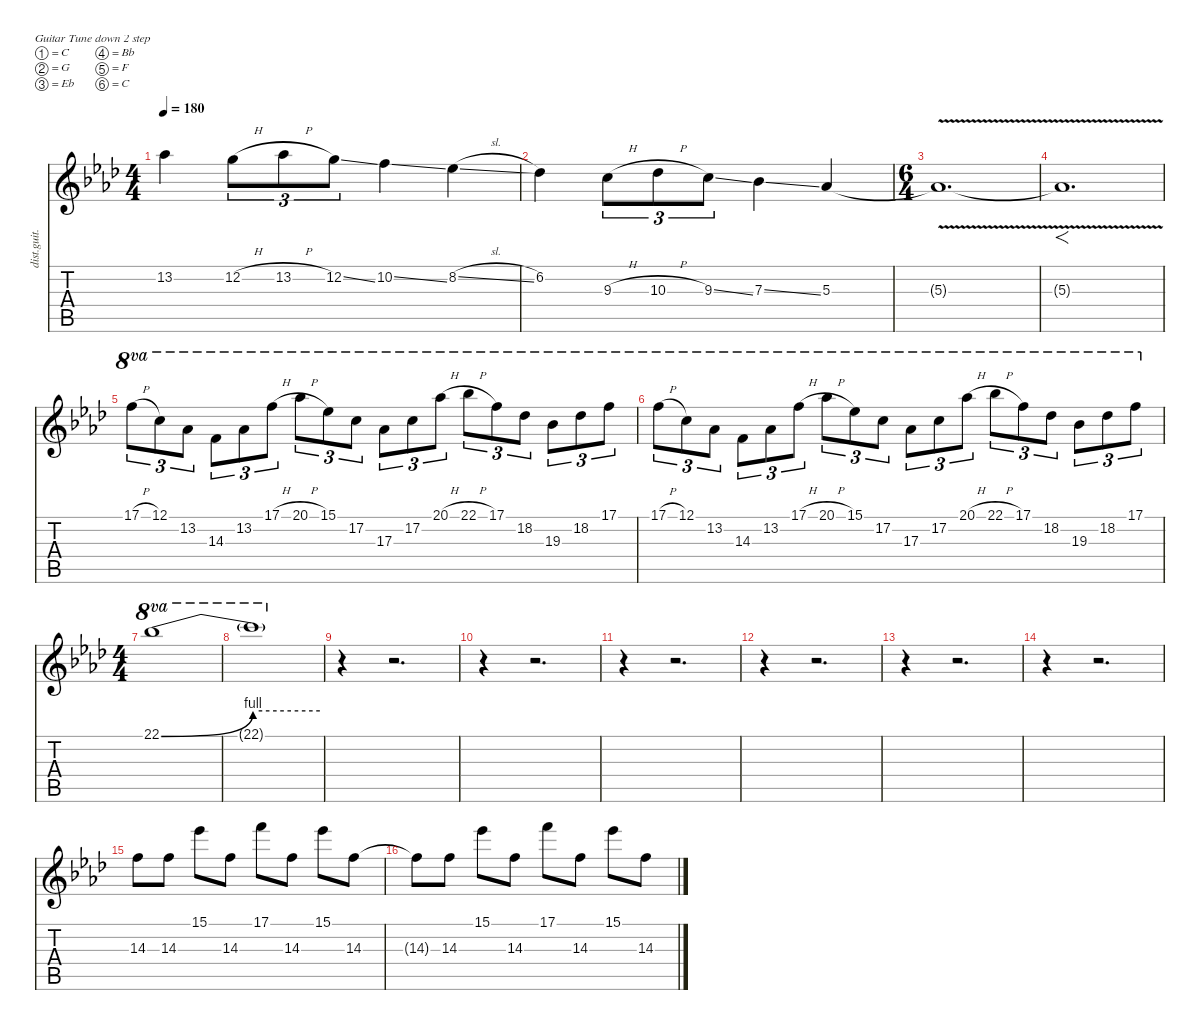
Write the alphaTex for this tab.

\defaultSystemsLayout 4
\hideDynamics
\bracketExtendMode nobrackets
\track ("Sam" "dist.guit.") {mute instrument distortionguitar}
\staff {score tabs}
\tuning (C4 G3 Eb3 Bb2 F2 C2)
\ts (4 4)
\tempo 180
\clef g2
\ks fminor
13.2{acc b}.4{dy f beam Down} 12.2{h acc forcenatural}.8{tu (3 2) beam Down} 13.2{h acc b}.8{tu (3 2) beam Down} 12.2{ss acc forcenatural}.8{tu (3 2) beam Down} 10.2{ss acc forcenatural}.4{beam Down} 8.2{sl acc b}.4{beam Down} |
6.2{acc b}.4{beam Down} 9.3{h acc forcenatural}.8{tu (3 2) beam Down} 10.3{h acc b}.8{tu (3 2) beam Down} 9.3{ss acc forcenatural}.8{tu (3 2) beam Down} 7.3{ss acc b}.4{beam Down} 5.3{acc b}.4{beam Up} |
\ts (6 4)
\beaming (8 6 6)
5.3{v t acc b}.1{d beam Up} |
5.3{v t acc b}.1{f d beam Up} |
17.1{h acc forcenatural}.8{tu (3 2) ot 8va beam Down} 12.1{acc forcenatural}.8{tu (3 2) ot 8va beam Down} 13.2{acc b}.8{tu (3 2) ot 8va beam Down} 14.3{acc forcenatural}.8{tu (3 2) ot 8va beam Down} 13.2{acc b}.8{tu (3 2) ot 8va beam Down} 17.1{h acc forcenatural}.8{tu (3 2) ot 8va beam Down} 20.1{h acc b}.8{tu (3 2) ot 8va beam Down} 15.1{acc b}.8{tu (3 2) ot 8va beam Down} 17.2{acc forcenatural}.8{tu (3 2) ot 8va beam Down} 17.3{acc b}.8{tu (3 2) ot 8va beam Down} 17.2{acc forcenatural}.8{tu (3 2) ot 8va beam Down} 20.1{h acc b}.8{tu (3 2) ot 8va beam Down} 22.1{h acc b}.8{tu (3 2) ot 8va beam Down} 17.1{acc forcenatural}.8{tu (3 2) ot 8va beam Down} 18.2{acc b}.8{tu (3 2) ot 8va beam Down} 19.3{acc b}.8{tu (3 2) ot 8va beam Down} 18.2{acc b}.8{tu (3 2) ot 8va beam Down} 17.1{acc forcenatural}.8{tu (3 2) ot 8va beam Down} |
17.1{h acc forcenatural}.8{tu (3 2) ot 8va beam Down} 12.1{acc forcenatural}.8{tu (3 2) ot 8va beam Down} 13.2{acc b}.8{tu (3 2) ot 8va beam Down} 14.3{acc forcenatural}.8{tu (3 2) ot 8va beam Down} 13.2{acc b}.8{tu (3 2) ot 8va beam Down} 17.1{h acc forcenatural}.8{tu (3 2) ot 8va beam Down} 20.1{h acc b}.8{tu (3 2) ot 8va beam Down} 15.1{acc b}.8{tu (3 2) ot 8va beam Down} 17.2{acc forcenatural}.8{tu (3 2) ot 8va beam Down} 17.3{acc b}.8{tu (3 2) ot 8va beam Down} 17.2{acc forcenatural}.8{tu (3 2) ot 8va beam Down} 20.1{h acc b}.8{tu (3 2) ot 8va beam Down} 22.1{h acc b}.8{tu (3 2) ot 8va beam Down} 17.1{acc forcenatural}.8{tu (3 2) ot 8va beam Down} 18.2{acc b}.8{tu (3 2) ot 8va beam Down} 19.3{acc b}.8{tu (3 2) ot 8va beam Down} 18.2{acc b}.8{tu (3 2) ot 8va beam Down} 17.1{acc forcenatural}.8{tu (3 2) ot 8va beam Down} |
\ts (4 4)
\beaming (8 2 2 2 2)
22.1{be (bend 0 0 60 4) acc b}.1{ot 8va beam Down} |
22.1{be (hold 0 4 60 4) t}.1{ot 8va beam Down} |
r.4{beam Down} r.2{d beam Down} |
r.4{beam Down} r.2{d beam Down} |
r.4{beam Down} r.2{d beam Down} |
r.4{beam Down} r.2{d beam Down} |
r.4{beam Down} r.2{d beam Down} |
r.4{beam Down} r.2{d beam Down} |
14.3{acc forcenatural}.8{beam Down} 14.3{acc forcenatural}.8{beam Down} 15.1{acc b}.8{beam Down} 14.3{acc forcenatural}.8{beam Down} 17.1{acc forcenatural}.8{beam Down} 14.3{acc forcenatural}.8{beam Down} 15.1{acc b}.8{beam Down} 14.3{acc forcenatural}.8{beam Down} |
14.3{t acc forcenatural}.8{beam Down} 14.3{acc forcenatural}.8{beam Down} 15.1{acc b}.8{beam Down} 14.3{acc forcenatural}.8{beam Down} 17.1{acc forcenatural}.8{beam Down} 14.3{acc forcenatural}.8{beam Down} 15.1{acc b}.8{beam Down} 14.3{acc forcenatural}.8{beam Down}
